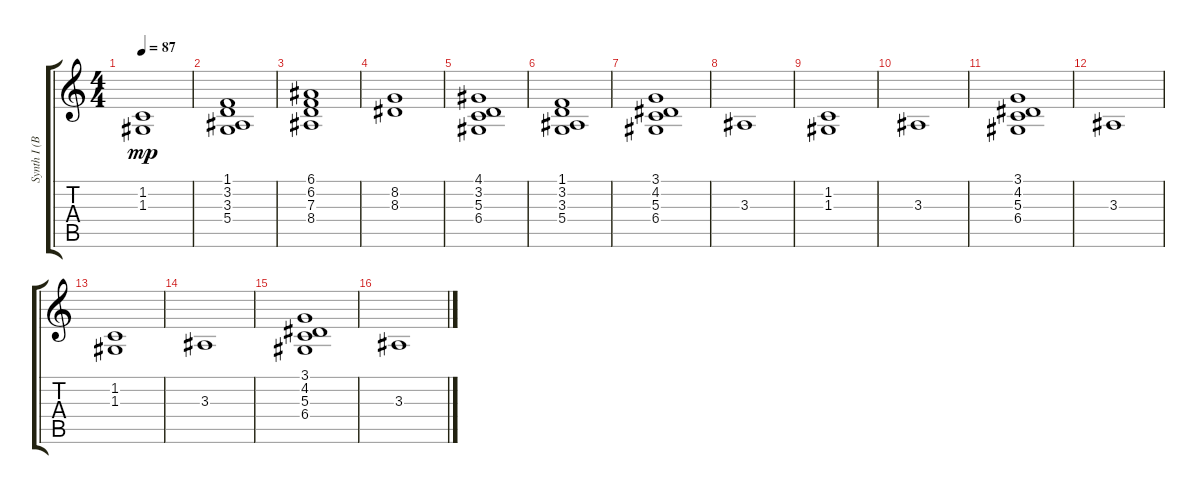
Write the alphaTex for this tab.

\track ("Synth I (Banks)" "Synth I (B") {instrument synthstrings1}
\staff {score tabs}
\tuning (E4 B3 G3 D3 A2 E2) {hide}
\ts (4 4)
\tempo 87
\clef g2
\ks c
(1.2 1.3).1{dy mp} |
(1.1 3.2 3.3 5.4).1 |
(6.1 6.2 7.3 8.4).1 |
(8.2 8.3).1 |
(4.1 3.2 5.3 6.4).1 |
(1.1 3.2 3.3 5.4).1 |
(3.1 4.2 5.3 6.4).1 |
3.3.1 |
(1.2 1.3).1 |
3.3.1 |
(3.1 4.2 5.3 6.4).1 |
3.3.1 |
(1.2 1.3).1 |
3.3.1 |
(3.1 4.2 5.3 6.4).1 |
3.3.1
